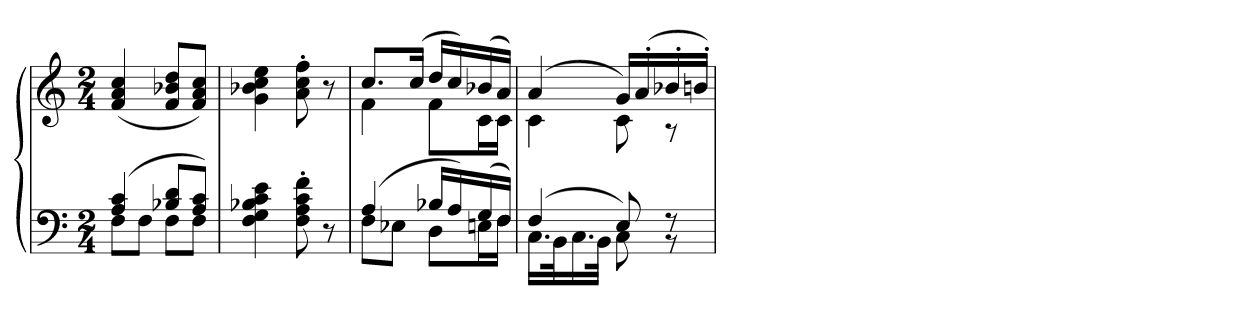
**kern	**kern
*part1	*part1
*staff2	*staff1
*clefF4	*clefG2
*M2/4	*M2/4
=	=
*^	*
(4A 4c	8FL	(4f 4a 4cc
.	8FJ	.
8B-X 8dL	8FL	8f 8b-X 8ddL
8A 8cJ)	8FJ	8f 8a 8ccJ)
*v	*v	*
=	=
4F 4G 4B-X 4c 4e	4g 4b-X 4cc 4ee
8F' 8A' 8c' 8f'	8a' 8cc' 8ff'
8r	8r
=	=
*^	*^
(4A	8FL	8.ccL	4f
.	8E-XJ	.	.
.	.	(16ccJk	.
16B-XLL	8DL	16ddLL	8fL
16A)	.	16cc)	.
(16G	16EnL	(16b-X	16cL
16FJJ)	16FJJ	16aJJ)	16cJJ
=	=	=	=
(4F	16.CLL	(4a	4c
.	32BBK	.	.
.	16.C	.	.
.	32BBJJk	.	.
8E)	8C	16gLL)	8c
.	.	(16a'	.
8r	8r	16b-X'	8r
.	.	16bn'JJ)	.
*v	*v	*	*
*	*v	*v
=	=
*-	*-
